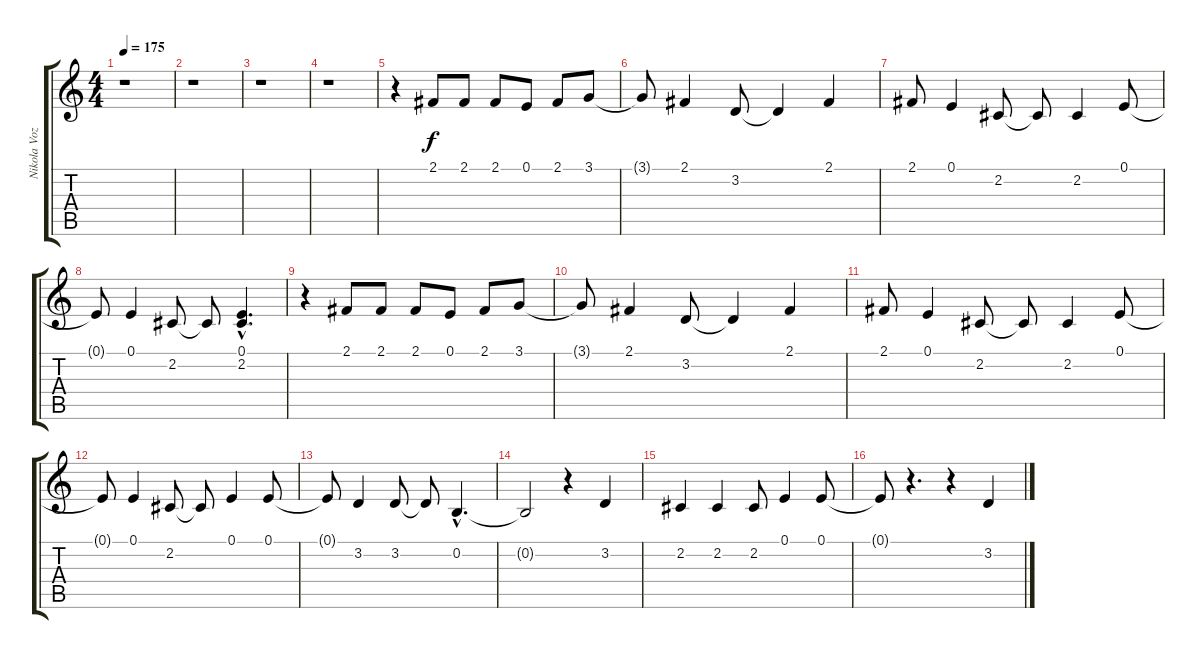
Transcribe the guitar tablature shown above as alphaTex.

\track ("Nikola Voz" "Nikola Voz") {instrument lead8bassandlead}
\staff {score tabs}
\tuning (E4 B3 G3 D3 A2 E2) {hide}
\ts (4 4)
\tempo 175
\clef g2
\ks c
r.1{dy f} |
r.1 |
r.1 |
r.1 |
r.4 2.1.8 2.1.8 2.1.8 0.1.8 2.1.8 3.1.8 |
3.1{t}.8 2.1.4 3.2.8 3.2{t}.4 2.1.4 |
2.1.8 0.1.4 2.2.8 2.2{t}.8 2.2.4 0.1.8 |
0.1{t}.8 0.1.4 2.2.8 2.2{t}.8 (0.1{hac} 2.2{hac}).4{d} |
r.4 2.1.8 2.1.8 2.1.8 0.1.8 2.1.8 3.1.8 |
3.1{t}.8 2.1.4 3.2.8 3.2{t}.4 2.1.4 |
2.1.8 0.1.4 2.2.8 2.2{t}.8 2.2.4 0.1.8 |
0.1{t}.8 0.1.4 2.2.8 2.2{t}.8 0.1.4 0.1.8 |
0.1{t}.8 3.2.4 3.2.8 3.2{t}.8 0.2{hac}.4{d} |
0.2{t}.2 r.4 3.2.4 |
2.2.4 2.2.4 2.2.8 0.1.4 0.1.8 |
0.1{t}.8 r.4{d} r.4 3.2.4
